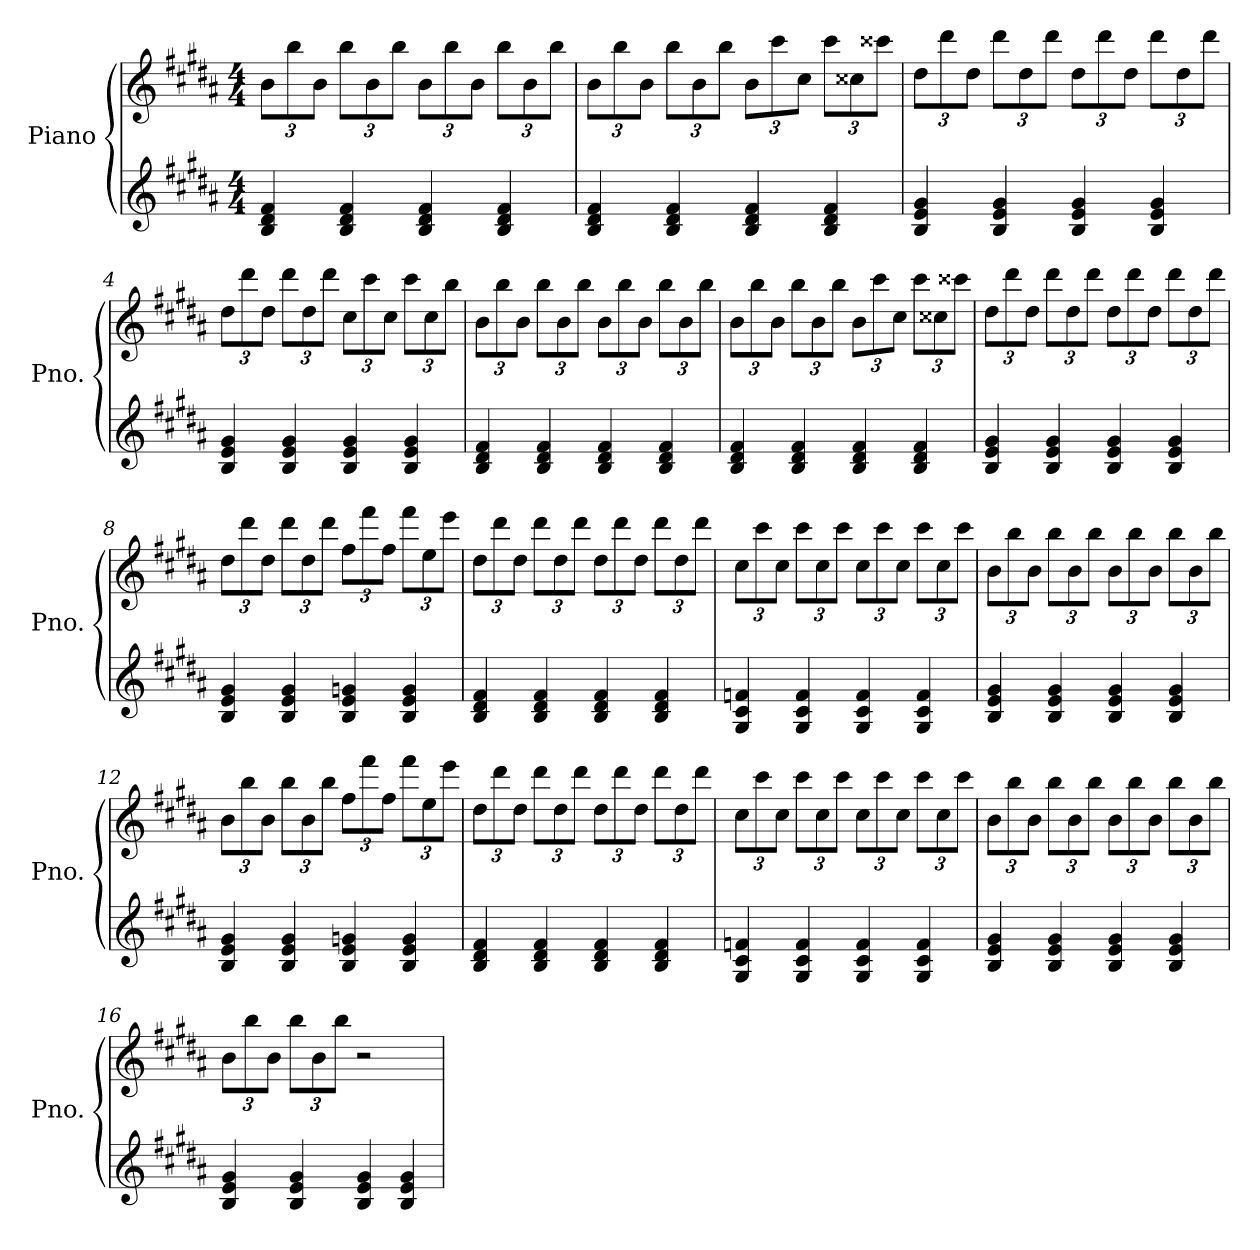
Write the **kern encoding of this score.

**kern	**kern
*part1	*part1
*staff2	*staff1
*I"Piano	*
*I'Pno.	*
*clefG2	*clefG2
*k[f#c#g#d#a#]	*k[f#c#g#d#a#]
*M4/4	*M4/4
*MM92	*MM92
*	*Xbrackettup
=1	=1
4B/ 4d#/ 4f#/	12b\L
.	12bb\
.	12b\J
4B/ 4d#/ 4f#/	12bb\L
.	12b\
.	12bb\J
4B/ 4d#/ 4f#/	12b\L
.	12bb\
.	12b\J
4B/ 4d#/ 4f#/	12bb\L
.	12b\
.	12bb\J
=2	=2
4B/ 4d#/ 4f#/	12b\L
.	12bb\
.	12b\J
4B/ 4d#/ 4f#/	12bb\L
.	12b\
.	12bb\J
4B/ 4d#/ 4f#/	12b\L
.	12ccc#\
.	12cc#\J
4B/ 4d#/ 4f#/	12ccc#\L
.	12cc##X\
.	12ccc##X\J
=3	=3
4B/ 4e/ 4g#/	12dd#\L
.	12ddd#\
.	12dd#\J
4B/ 4e/ 4g#/	12ddd#\L
.	12dd#\
.	12ddd#\J
4B/ 4e/ 4g#/	12dd#\L
.	12ddd#\
.	12dd#\J
4B/ 4e/ 4g#/	12ddd#\L
.	12dd#\
.	12ddd#\J
!!LO:LB:g=z
=4	=4
4B/ 4e/ 4g#/	12dd#\L
.	12ddd#\
.	12dd#\J
4B/ 4e/ 4g#/	12ddd#\L
.	12dd#\
.	12ddd#\J
4B/ 4e/ 4g#/	12cc#\L
.	12ccc#\
.	12cc#\J
4B/ 4e/ 4g#/	12ccc#\L
.	12cc#\
.	12bb\J
=5	=5
4B/ 4d#/ 4f#/	12b\L
.	12bb\
.	12b\J
4B/ 4d#/ 4f#/	12bb\L
.	12b\
.	12bb\J
4B/ 4d#/ 4f#/	12b\L
.	12bb\
.	12b\J
4B/ 4d#/ 4f#/	12bb\L
.	12b\
.	12bb\J
=6	=6
4B/ 4d#/ 4f#/	12b\L
.	12bb\
.	12b\J
4B/ 4d#/ 4f#/	12bb\L
.	12b\
.	12bb\J
4B/ 4d#/ 4f#/	12b\L
.	12ccc#\
.	12cc#\J
4B/ 4d#/ 4f#/	12ccc#\L
.	12cc##X\
.	12ccc##X\J
!!LO:LB:g=z
=7	=7
4B/ 4e/ 4g#/	12dd#\L
.	12ddd#\
.	12dd#\J
4B/ 4e/ 4g#/	12ddd#\L
.	12dd#\
.	12ddd#\J
4B/ 4e/ 4g#/	12dd#\L
.	12ddd#\
.	12dd#\J
4B/ 4e/ 4g#/	12ddd#\L
.	12dd#\
.	12ddd#\J
=8	=8
4B/ 4e/ 4g#/	12dd#\L
.	12ddd#\
.	12dd#\J
4B/ 4e/ 4g#/	12ddd#\L
.	12dd#\
.	12ddd#\J
4B/ 4e/ 4gn/	12ff#\L
.	12fff#\
.	12ff#\J
4B/ 4e/ 4g/	12fff#\L
.	12ee\
.	12eee\J
=9	=9
4B/ 4d#/ 4f#/	12dd#\L
.	12ddd#\
.	12dd#\J
4B/ 4d#/ 4f#/	12ddd#\L
.	12dd#\
.	12ddd#\J
4B/ 4d#/ 4f#/	12dd#\L
.	12ddd#\
.	12dd#\J
4B/ 4d#/ 4f#/	12ddd#\L
.	12dd#\
.	12ddd#\J
!!LO:LB:g=z
=10	=10
4G#/ 4c#/ 4fn/	12cc#\L
.	12ccc#\
.	12cc#\J
4G#/ 4c#/ 4f/	12ccc#\L
.	12cc#\
.	12ccc#\J
4G#/ 4c#/ 4f/	12cc#\L
.	12ccc#\
.	12cc#\J
4G#/ 4c#/ 4f/	12ccc#\L
.	12cc#\
.	12ccc#\J
=11	=11
4B/ 4e/ 4g#/	12b\L
.	12bb\
.	12b\J
4B/ 4e/ 4g#/	12bb\L
.	12b\
.	12bb\J
4B/ 4e/ 4g#/	12b\L
.	12bb\
.	12b\J
4B/ 4e/ 4g#/	12bb\L
.	12b\
.	12bb\J
=12	=12
4B/ 4e/ 4g#/	12b\L
.	12bb\
.	12b\J
4B/ 4e/ 4g#/	12bb\L
.	12b\
.	12bb\J
4B/ 4e/ 4gn/	12ff#\L
.	12fff#\
.	12ff#\J
4B/ 4e/ 4g/	12fff#\L
.	12ee\
.	12eee\J
!!LO:LB:g=z
=13	=13
4B/ 4d#/ 4f#/	12dd#\L
.	12ddd#\
.	12dd#\J
4B/ 4d#/ 4f#/	12ddd#\L
.	12dd#\
.	12ddd#\J
4B/ 4d#/ 4f#/	12dd#\L
.	12ddd#\
.	12dd#\J
4B/ 4d#/ 4f#/	12ddd#\L
.	12dd#\
.	12ddd#\J
=14	=14
4G#/ 4c#/ 4fn/	12cc#\L
.	12ccc#\
.	12cc#\J
4G#/ 4c#/ 4f/	12ccc#\L
.	12cc#\
.	12ccc#\J
4G#/ 4c#/ 4f/	12cc#\L
.	12ccc#\
.	12cc#\J
4G#/ 4c#/ 4f/	12ccc#\L
.	12cc#\
.	12ccc#\J
=15	=15
4B/ 4e/ 4g#/	12b\L
.	12bb\
.	12b\J
4B/ 4e/ 4g#/	12bb\L
.	12b\
.	12bb\J
4B/ 4e/ 4g#/	12b\L
.	12bb\
.	12b\J
4B/ 4e/ 4g#/	12bb\L
.	12b\
.	12bb\J
!!LO:PB:g=z
=16	=16
4B/ 4e/ 4g#/	12b\L
.	12bb\
.	12b\J
4B/ 4e/ 4g#/	12bb\L
.	12b\
.	12bb\J
4B/ 4e/ 4g#/	2r
4B/ 4e/ 4g#/	.
=	=
*-	*-
